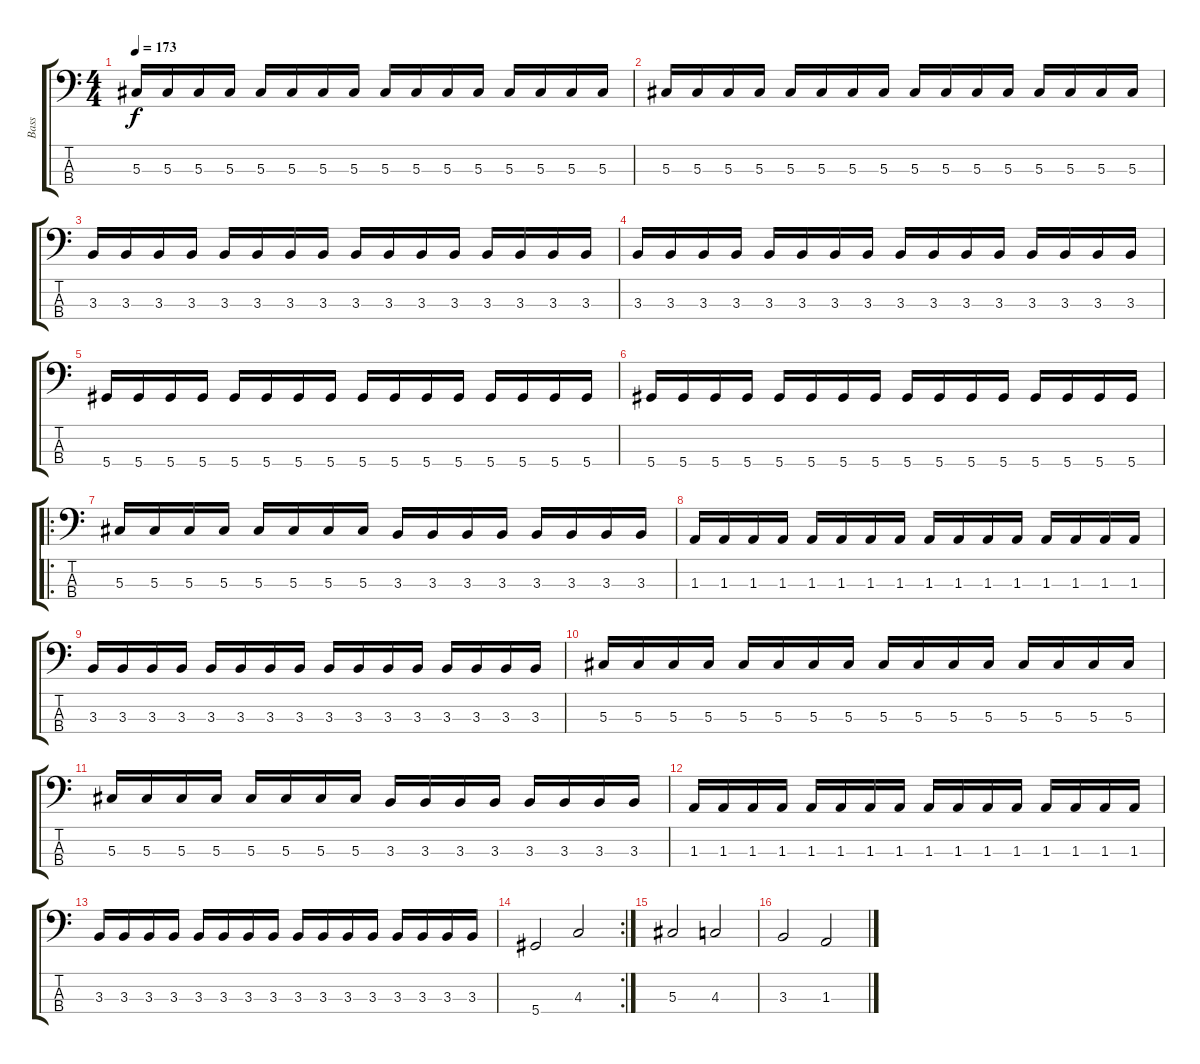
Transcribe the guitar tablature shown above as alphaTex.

\track ("Bass" "Bass") {instrument electricbasspick}
\staff {score tabs}
\tuning (Gb2 Db2 Ab1 Eb1) {hide}
\ts (4 4)
\tempo 173
\clef f4
\ks c
5.3.16{dy f} 5.3.16 5.3.16 5.3.16 5.3.16 5.3.16 5.3.16 5.3.16 5.3.16 5.3.16 5.3.16 5.3.16 5.3.16 5.3.16 5.3.16 5.3.16 |
5.3.16 5.3.16 5.3.16 5.3.16 5.3.16 5.3.16 5.3.16 5.3.16 5.3.16 5.3.16 5.3.16 5.3.16 5.3.16 5.3.16 5.3.16 5.3.16 |
3.3.16 3.3.16 3.3.16 3.3.16 3.3.16 3.3.16 3.3.16 3.3.16 3.3.16 3.3.16 3.3.16 3.3.16 3.3.16 3.3.16 3.3.16 3.3.16 |
3.3.16 3.3.16 3.3.16 3.3.16 3.3.16 3.3.16 3.3.16 3.3.16 3.3.16 3.3.16 3.3.16 3.3.16 3.3.16 3.3.16 3.3.16 3.3.16 |
5.4.16 5.4.16 5.4.16 5.4.16 5.4.16 5.4.16 5.4.16 5.4.16 5.4.16 5.4.16 5.4.16 5.4.16 5.4.16 5.4.16 5.4.16 5.4.16 |
5.4.16 5.4.16 5.4.16 5.4.16 5.4.16 5.4.16 5.4.16 5.4.16 5.4.16 5.4.16 5.4.16 5.4.16 5.4.16 5.4.16 5.4.16 5.4.16 |
\ro
5.3.16 5.3.16 5.3.16 5.3.16 5.3.16 5.3.16 5.3.16 5.3.16 3.3.16 3.3.16 3.3.16 3.3.16 3.3.16 3.3.16 3.3.16 3.3.16 |
1.3.16 1.3.16 1.3.16 1.3.16 1.3.16 1.3.16 1.3.16 1.3.16 1.3.16 1.3.16 1.3.16 1.3.16 1.3.16 1.3.16 1.3.16 1.3.16 |
3.3.16 3.3.16 3.3.16 3.3.16 3.3.16 3.3.16 3.3.16 3.3.16 3.3.16 3.3.16 3.3.16 3.3.16 3.3.16 3.3.16 3.3.16 3.3.16 |
5.3.16 5.3.16 5.3.16 5.3.16 5.3.16 5.3.16 5.3.16 5.3.16 5.3.16 5.3.16 5.3.16 5.3.16 5.3.16 5.3.16 5.3.16 5.3.16 |
5.3.16 5.3.16 5.3.16 5.3.16 5.3.16 5.3.16 5.3.16 5.3.16 3.3.16 3.3.16 3.3.16 3.3.16 3.3.16 3.3.16 3.3.16 3.3.16 |
1.3.16 1.3.16 1.3.16 1.3.16 1.3.16 1.3.16 1.3.16 1.3.16 1.3.16 1.3.16 1.3.16 1.3.16 1.3.16 1.3.16 1.3.16 1.3.16 |
3.3.16 3.3.16 3.3.16 3.3.16 3.3.16 3.3.16 3.3.16 3.3.16 3.3.16 3.3.16 3.3.16 3.3.16 3.3.16 3.3.16 3.3.16 3.3.16 |
\rc 2
5.4.2 4.3.2 |
5.3.2 4.3.2 |
3.3.2 1.3.2
